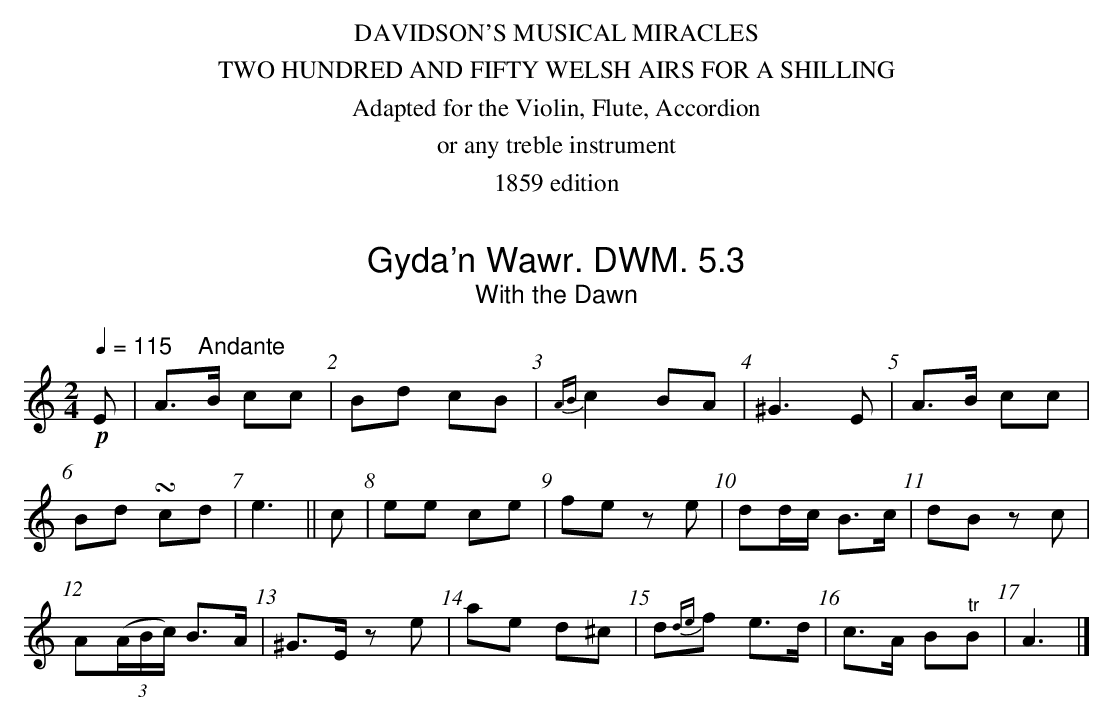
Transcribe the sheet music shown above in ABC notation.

X:1
T:Gyda'n Wawr. DWM. 5.3
T:With the Dawn
M:2/4
L:1/8
Q:1/4=115 "    Andante"
K:Am
!p!E|A>B cc|Bd cB|{AB}c2 BA|^G3 E|A>B cc|
Bd !turn!cd|e3||c|ee ce|fe ze|dd/c/ B>c|dB zc|
A((3A/B/c/) B>A|^G>E ze|ae d^c|d{de}f e>d|c>A B"^tr"B|A3|]
